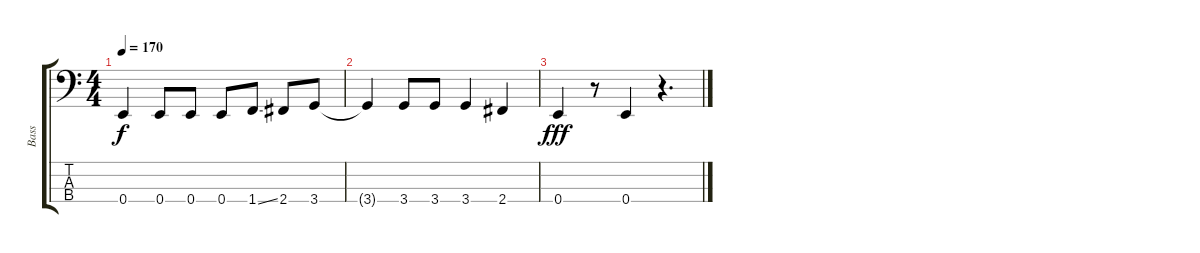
\track ("Bass" "Bass") {instrument electricbasspick}
\staff {score tabs}
\tuning (G2 D2 A1 E1) {hide}
\ts (4 4)
\tempo 170
\clef f4
\ks c
0.4.4{dy f} 0.4.8 0.4.8 0.4.8 1.4{ss}.8 2.4.8 3.4.8 |
3.4{t}.4 3.4.8 3.4.8 3.4.4 2.4.4 |
0.4.4{dy fff} r.8 0.4.4 r.4{d}
